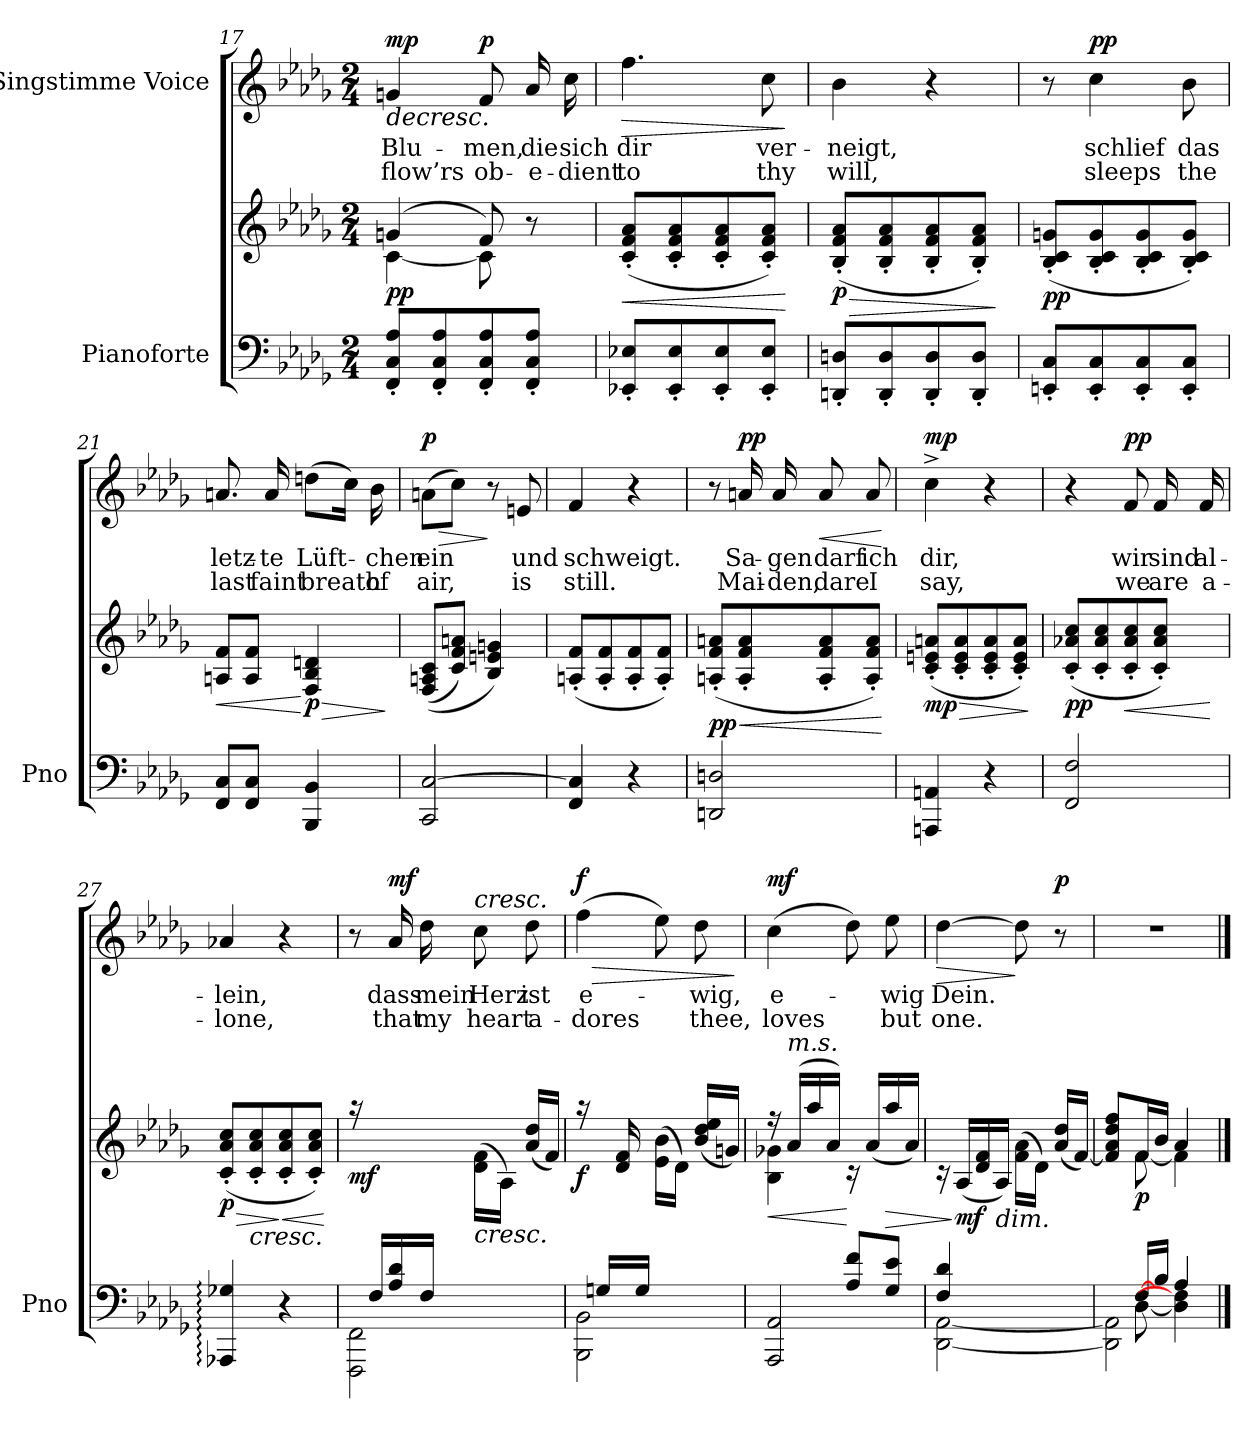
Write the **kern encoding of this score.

**kern	**kern	**dynam	**kern	**text	**text	**dynam
*part2	*part2	*part2	*part1	*part1	*part1	*part1
*staff3	*staff2	*staff2/3	*staff1	*staff1	*staff1	*staff1
*I"Pianoforte	*	*	*I"Singstimme Voice	*	*	*
*I'Pno	*	*	*	*	*	*
*clefF4	*clefG2	*	*clefG2	*	*	*
*k[b-e-a-d-g-]	*k[b-e-a-d-g-]	*	*k[b-e-a-d-g-]	*	*	*
*M2/4	*M2/4	*	*M2/4	*	*	*
=17	=17	=17	=17	=17	=17	=17
*	*^	*	*	*	*	*
!	!	!	!LO:DY:b	!	!LO:LY:b	!LO:LY:b	!LO:HP:b
!	!	!	!	!	!	!	!LO:DY:n=1:b
8FF/' 8C/' 8A-/'L	(>4gn/	[4c\	pp	4gn/	Blu-	flow’rs	> mp
8FF/' 8C/' 8A-/'	.	.	.	.	.	.	.
!	!	!	!	!	!LO:LY:b	!LO:LY:b	!LO:DY:n=2:b
8FF/' 8C/' 8A-/'	8f/)	8c\]	.	8f/	-men,	ob-	p
!	!	!	!	!	!LO:LY:b	!LO:LY:b	!
8FF/' 8C/' 8A-/'J	8r	8ryy	.	16a-/	die	-e-	]
!	!	!	!	!	!LO:LY:b	!LO:LY:b	!
.	.	.	.	16cc\	sich	-dient	.
*	*v	*v	*	*	*	*	*
=18	=18	=18	=18	=18	=18	=18
!	!	!LO:HP:b	!	!LO:LY:b	!LO:LY:b	!LO:HP:b
8EE-X/' 8E-X/'L	(<8c/' 8f/' 8a-/'L	<	4.ff\	dir	to	>
8EE-/' 8E-/'	8c/' 8f/' 8a-/'	.	.	.	.	.
8EE-/' 8E-/'	8c/' 8f/' 8a-/'	.	.	.	.	.
!	!	!	!	!LO:LY:b	!LO:LY:b	!
8EE-/' 8E-/'J	8c/' 8f/' 8a-/'J)	.	8cc\	ver-	thy	.
.	.	[	.	.	.	]
=19	=19	=19	=19	=19	=19	=19
!	!	!LO:HP:b	!	!LO:LY:b	!LO:LY:b	!
!	!	!LO:DY:n=1:b	!	!	!	!
8DDn/' 8Dn/'L	(<8B-/' 8f/' 8a-/'L	> p	4b-\	-neigt,	will,	.
8DD/' 8D/'	8B-/' 8f/' 8a-/'	.	.	.	.	.
8DD/' 8D/'	8B-/' 8f/' 8a-/'	.	4r	.	.	.
8DD/' 8D/'J	8B-/' 8f/' 8a-/'J)	.	.	.	.	.
.	.	]	.	.	.	.
=20	=20	=20	=20	=20	=20	=20
!	!	!LO:DY:b	!	!	!	!
8EEn/' 8C/'L	(<8B-/' 8c/' 8gn/'L	pp	8r	.	.	.
!	!	!	!	!LO:LY:b	!LO:LY:b	!LO:DY:b
8EE/' 8C/'	8B-/' 8c/' 8g/'	.	4cc\	schlief	sleeps	pp
8EE/' 8C/'	8B-/' 8c/' 8g/'	.	.	.	.	.
!	!	!	!	!LO:LY:b	!LO:LY:b	!
8EE/' 8C/'J	8B-/' 8c/' 8g/'J)	.	8b-\	das	the	.
!!LO:LB:g=z
=21	=21	=21	=21	=21	=21	=21
!	!	!LO:HP:b	!	!LO:LY:b	!LO:LY:b	!
8FF/ 8C/L	8An/ 8f/L	<	8.an/	letz-	last	.
8FF/ 8C/J	8A/ 8f/J	.	.	.	.	.
!	!	!	!	!LO:LY:b	!LO:LY:b	!
.	.	.	16a/	-te	faint	.
!	!	!LO:HP:n=1:b	!	!LO:LY:b	!LO:LY:b	!
!	!	!LO:DY:n=1:b	!	!	!	!
4BBB-/ 4BB-/	4F/ 4B-/ 4dn/	[ > p	(>8ddn\L	Lüft-	breath	.
.	.	.	16cc\Jk)	.	.	.
!	!	!	!	!LO:LY:b	!LO:LY:b	!
.	.	.	16b-\	-chen	of	.
.	.	]	.	.	.	.
=22	=22	=22	=22	=22	=22	=22
!	!	!	!	!LO:LY:b	!LO:LY:b	!LO:HP:b
!	!	!	!	!	!	!LO:DY:n=1:b
2CC/ [2C/	(<(>8F/ 8An/ 8c/L	.	(>8an\L	ein	air,	> p
.	8c/ 8f/ 8an/J)	.	8cc\J)	.	.	.
.	4B-/ 4en/ 4gn/)	.	8r	.	.	]
!	!	!	!	!LO:LY:b	!LO:LY:b	!
.	.	.	8en/	und	is	.
=23	=23	=23	=23	=23	=23	=23
!	!	!	!	!LO:LY:b	!LO:LY:b	!
4FF/ 4C/]	(<8An/' 8f/'L	.	4f/	schweigt.	still.	.
.	8A/' 8f/'	.	.	.	.	.
4r	8A/' 8f/'	.	4r	.	.	.
.	8A/' 8f/'J)	.	.	.	.	.
=24	=24	=24	=24	=24	=24	=24
!	!	!LO:HP:b	!	!	!	!
!	!	!LO:DY:n=1:b	!	!	!	!
2DDn/ 2Dn/	(<8An/' 8f/' 8an/'L	< pp	8r	.	.	.
!	!	!	!	!LO:LY:b	!LO:LY:b	!LO:DY:a
.	8A/' 8f/' 8a/'	.	16an/	Sa-	Mai-	pp
!	!	!	!	!LO:LY:b	!LO:LY:b	!
.	.	.	16a/	-gen	-den,	.
!	!	!	!	!LO:LY:b	!LO:LY:b	!LO:HP:b
.	8A/' 8f/' 8a/'	.	8a/	darf	dare	<
!	!	!	!	!LO:LY:b	!LO:LY:b	!
.	8A/' 8f/' 8a/'J)	.	8a/	ich	I	.
.	.	[	.	.	.	[
!!LO:LB:g=z
=25	=25	=25	=25	=25	=25	=25
!	!	!LO:HP:b	!	!LO:LY:b	!LO:LY:b	!
!	!	!LO:DY:n=1:b	!	!	!	!LO:DY:b
4AAAn/ 4AAn/	(<8c/' 8en/' 8an/'L	> mp	4cc^\	dir,	say,	mp
.	8c/' 8e/' 8a/'	.	.	.	.	.
4r	8c/' 8e/' 8a/'	.	4r	.	.	.
.	8c/' 8e/' 8a/'J)	.	.	.	.	.
.	.	]	.	.	.	.
=26	=26	=26	=26	=26	=26	=26
!	!	!LO:DY:b	!	!	!	!
2FF/ 2F/	(<8c/' 8a-X/' 8cc/'L	pp	4r	.	.	.
.	8c/' 8a-/' 8cc/'	.	.	.	.	.
!	!	!LO:HP:b	!	!LO:LY:b	!LO:LY:b	!LO:DY:a
.	8c/' 8a-/' 8cc/'	<	8f/	wir	we	pp
!	!	!	!	!LO:LY:b	!LO:LY:b	!
.	8c/' 8a-/' 8cc/'J)	.	16f/	sind	are	.
!	!	!	!	!LO:LY:b	!LO:LY:b	!
.	.	.	16f/	al-	a-	.
.	.	[	.	.	.	.
=27	=27	=27	=27	=27	=27	=27
!	!	!LO:HP:b	!	!LO:LY:b	!LO:LY:b	!
!	!	!LO:DY:n=1:b	!	!	!	!
4AAA-X/: 4G-X/:	(<8c/' 8a-/' 8cc/'L	> p	4a-X/	-lein,	-lone,	.
!	!LO:TX:b:i:t=cresc.	!	!	!	!	!
.	8c/' 8a-/' 8cc/'	.	.	.	.	.
!	!	!LO:HP:n=1:b	!	!	!	!
4r	8c/' 8a-/' 8cc/'	] <	4r	.	.	.
.	8c/' 8a-/' 8cc/'J)	.	.	.	.	.
.	.	[	.	.	.	.
=28	=28	=28	=28	=28	=28	=28
*^	*	*	*	*	*	*
!	!	!	!LO:DY:b	!	!	!	!
16ryy	2FFF\ 2FF\	16raa	mf	8r	.	.	.
16F/LL	.	8.ryy	.	.	.	.	.
!	!	!	!	!	!LO:LY:b	!LO:LY:b	!LO:DY:a
16A-/ 16d-/	.	.	.	16a-/	dass	that	mf
!	!	!	!	!	!LO:LY:b	!LO:LY:b	!
16F/JJ	.	.	.	16dd-\	mein	my	.
!	!	!	!	!LO:TX:a:i:t=cresc.	!	!	!
!	!	!LO:TX:b:i:t=cresc.	!	!	!	!	!
!	!	!	!	!	!LO:LY:b	!LO:LY:b	!
4ryy	.	(>16d-\ 16f\LL	.	8cc\	Herz	heart	.
.	.	16A-\JJ)	.	.	.	.	.
!	!	!	!	!	!LO:LY:b	!LO:LY:b	!
.	.	(<16a-/ 16dd-/LL	.	8dd-\	ist	a-	.
.	.	16f/JJ)	.	.	.	.	.
!!LO:LB:g=z
=29	=29	=29	=29	=29	=29	=29	=29
!	!	!	!LO:DY:b	!	!LO:LY:b	!LO:LY:b	!LO:HP:b
!	!	!	!	!	!	!	!LO:DY:n=1:a
16ryy	2BBB-\ 2BB-\	16raa	f	(>4ff\	e-	-dores	> f
16Gn/LL	.	16ryy	.	.	.	.	.
16ryy	.	16d-/ 16f/	.	.	.	.	.
16G/JJ	.	16ryy	.	.	.	.	.
4ryy	.	(>16e-\ 16b-\LL	.	8ee-\)	.	.	.
.	.	16d-\JJ)	.	.	.	.	.
!	!	!	!	!	!LO:LY:b	!LO:LY:b	!
.	.	(<16b-/ 16dd-/ 16ee-/LL	.	8dd-\	-wig,	thee,	.
.	.	16gn/JJ)	.	.	.	.	.
*v	*v	*	*	*	*	*	*
.	.	.	.	.	.	]
=30	=30	=30	=30	=30	=30	=30
*^	*	*	*	*	*	*
!	!	!	!LO:HP:b	!	!LO:LY:b	!LO:LY:b	!LO:DY:b
*	*	*^	*	*	*	*	*
4ryy	2AAA-/ 2AA-/	16r	(<4B-\ 4g-X\	<	(>4cc\	e-	loves	mf
!	!	!LO:TX:a:i:t=m.s.	!	!	!	!	!	!
.	.	(>16a-/LL	.	.	.	.	.	.
.	.	16aa-/	.	.	.	.	.	.
.	.	16a-/JJ)	.	.	.	.	.	.
8A-/ 8f/L	.	16rc	4ryy	[	8dd-\)	.	.	.
.	.	(>16a-/LL	.	.	.	.	.	.
!	!	!	!	!LO:HP:b	!	!LO:LY:b	!LO:LY:b	!
8G-/ 8e-/J	.	16aa-/	.	>	8ee-\	-wig	but	.
.	.	16a-/JJ)	.	.	.	.	.	.
=31	=31	=31	=31	=31	=31	=31	=31	=31
!	!	!	!	!	!	!LO:LY:b	!LO:LY:b	!LO:HP:b
4F/ 4d-/)	[2DD-\ [2AA-\	16rc	4ryy	.	[4dd-\	Dein.	one.	>
!	!	!	!	!LO:DY:n=1:b	!	!	!	!
.	.	(<16A-/LL	.	] mf	.	.	.	.
.	.	16d-/ 16f/	.	.	.	.	.	.
!	!	!LO:TX:b:i:t=dim.	!	!	!	!	!	!
.	.	16A-/JJ)	.	.	.	.	.	.
4ryy	.	(>16f\ 16a-\LL	4ryy	.	8dd-\]	.	.	]
.	.	16d-\JJ)	.	.	.	.	.	.
!	!	!	!	!	!	!	!	!LO:DY:b
.	.	(<16a-/ 16dd-/LL	.	.	8r	.	.	p
.	.	[16f/JJ)	.	.	.	.	.	.
=32	=32	=32	=32	=32	=32	=32	=32	=32
*	*^	*	*	*	*	*	*	*
2DD-\] 2AA-\]	8ryy	8ryy	8f/] 8a-/ 8dd-/ 8ff/L	8ryy	.	2r	.	.	.
!	!	!	!	!	!LO:DY:b	!	!	!	!
.	[8D-\	[16F/LL	16f/L	[8f\	p	.	.	.	.
.	.	16B-/JJ	16b-/JJ	.	.	.	.	.	.
.	4D-\] 4F\]	4A-/	4a-/	4f\]	.	.	.	.	.
*v	*v	*v	*	*	*	*	*	*	*
*	*v	*v	*	*	*	*	*
==	==	==	==	==	==	==
*-	*-	*-	*-	*-	*-	*-
